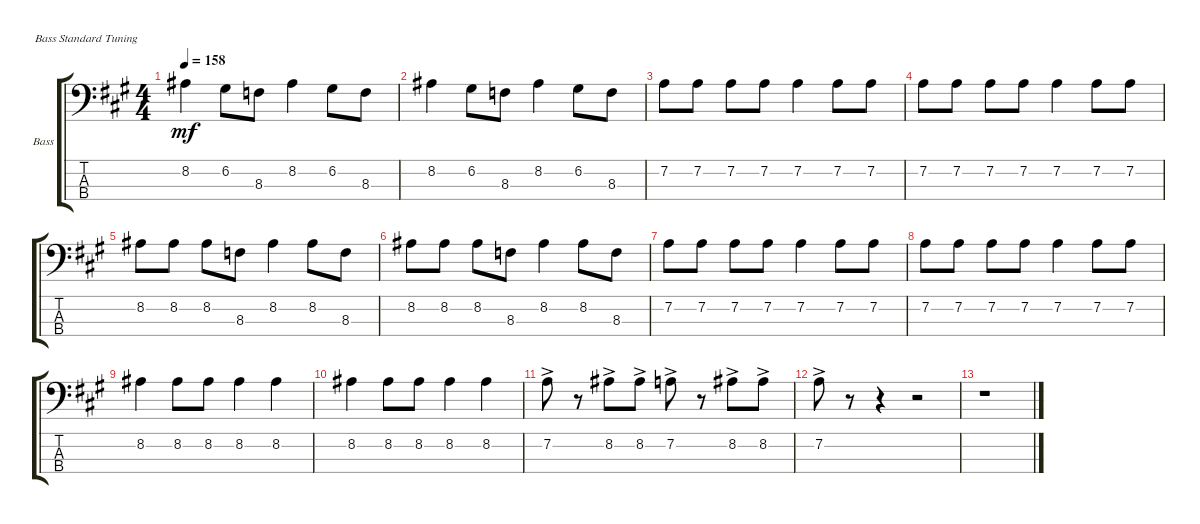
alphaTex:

\defaultSystemsLayout 4
\bracketExtendMode groupsimilarinstruments
\firstSystemTrackNameOrientation horizontal
\otherSystemsTrackNameOrientation horizontal
\track ("Bass" "Bass") {instrument electricbassfinger}
\staff {score tabs}
\tuning (G2 D2 A1 E1)
\ts (4 4)
\tempo 158
\clef f4
\scale
0.333333
\ks a
8.2.4{dy mf} 6.2.8 8.3.8 8.2.4 6.2.8 8.3.8 |
\scale
0.333333 8.2.4 6.2.8 8.3.8 8.2.4 6.2.8 8.3.8 |
\scale
0.333333 7.2.8 7.2.8 7.2.8 7.2.8 7.2.4 7.2.8 7.2.8 |
\scale
0.333333 7.2.8 7.2.8 7.2.8 7.2.8 7.2.4 7.2.8 7.2.8 |
\scale
0.333333 8.2.8 8.2.8 8.2.8 8.3.8 8.2.4 8.2.8 8.3.8 |
\scale
0.333333 8.2.8 8.2.8 8.2.8 8.3.8 8.2.4 8.2.8 8.3.8 |
\scale
0.333333 7.2.8 7.2.8 7.2.8 7.2.8 7.2.4 7.2.8 7.2.8 |
\scale
0.333333 7.2.8 7.2.8 7.2.8 7.2.8 7.2.4 7.2.8 7.2.8 |
\scale
0.333333 8.2.4 8.2.8 8.2.8 8.2.4 8.2.4 |
\scale
0.333333 8.2.4 8.2.8 8.2.8 8.2.4 8.2.4 |
7.2{ac}.8 r.8 8.2{ac}.8 8.2{ac}.8 7.2{ac}.8 r.8 8.2{ac}.8 8.2{ac}.8 |
7.2{ac}.8 r.8 r.4 r.2 |
r.1
